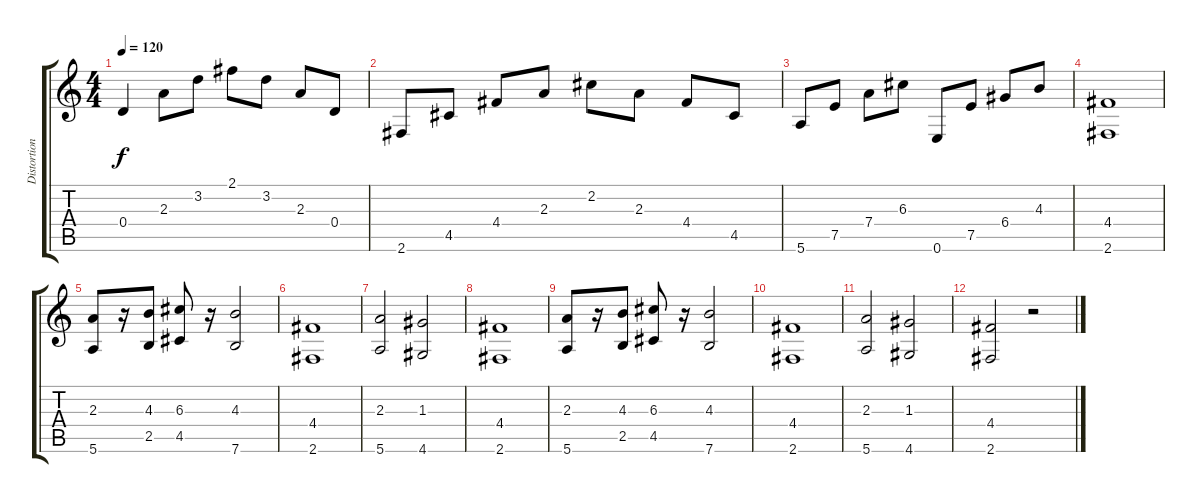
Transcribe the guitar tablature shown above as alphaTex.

\track ("Distortion Guitar" "Distortion") {instrument distortionguitar}
\staff {score tabs}
\tuning (E4 B3 G3 D3 A2 E2) {hide}
\ts (4 4)
\tempo 120
\clef g2
\ks c
0.4.4{dy f} 2.3.8 3.2.8 2.1.8 3.2.8 2.3.8 0.4.8 |
2.6.8 4.5.8 4.4.8 2.3.8 2.2.8 2.3.8 4.4.8 4.5.8 |
5.6.8 7.5.8 7.4.8 6.3.8 0.6.8 7.5.8 6.4.8 4.3.8 |
(4.4 2.6).1{volume 16 instrument distortionguitar} |
(2.3 5.6).8 r.16 (4.3 2.5).8 (6.3 4.5).8 r.16 (4.3 7.6).2 |
(4.4 2.6).1 |
(2.3 5.6).2 (1.3 4.6).2 |
(4.4 2.6).1{volume 16} |
(2.3 5.6).8 r.16 (4.3 2.5).8 (6.3 4.5).8 r.16 (4.3 7.6).2 |
(4.4 2.6).1 |
(2.3 5.6).2 (1.3 4.6).2 |
(4.4 2.6).2 r.2
